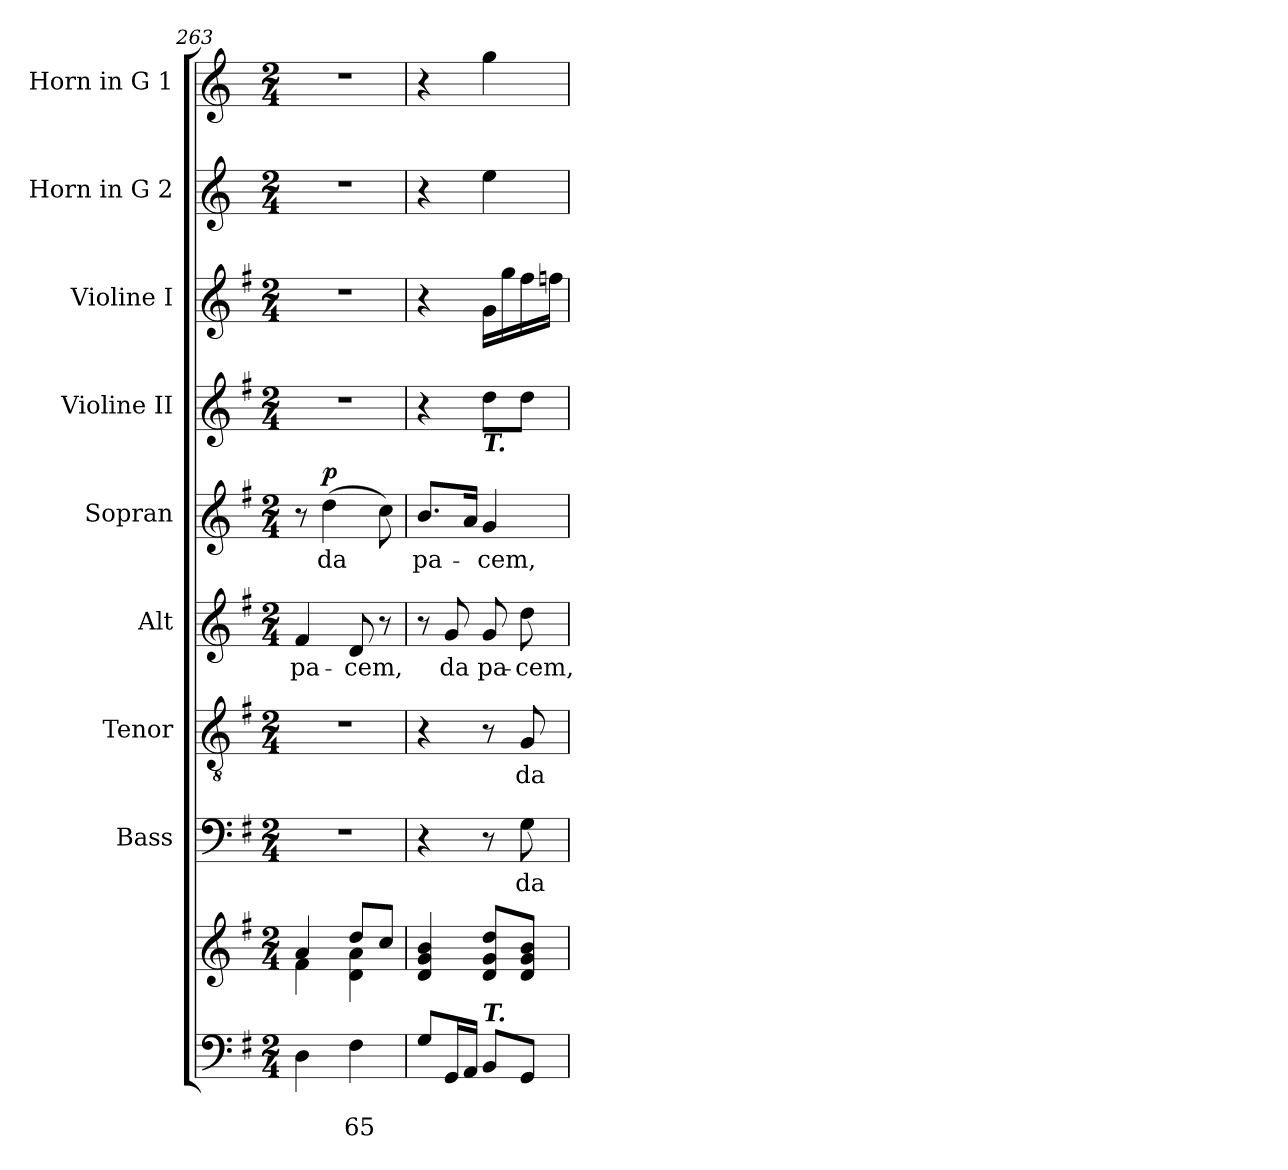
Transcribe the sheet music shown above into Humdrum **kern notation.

**kern	**text	**text	**kern	**kern	**text	**kern	**text	**kern	**text	**kern	**text	**dynam	**kern	**kern	**kern	**kern
*part9	*part9	*part9	*part9	*part8	*part8	*part7	*part7	*part6	*part6	*part5	*part5	*part5	*part4	*part3	*part2	*part1
*staff10	*staff10	*staff10	*staff9	*staff8	*staff8	*staff7	*staff7	*staff6	*staff6	*staff5	*staff5	*staff5	*staff4	*staff3	*staff2	*staff1
*	*	*	*	*I"Bass	*	*I"Tenor	*	*I"Alt	*	*I"Sopran	*	*	*I"Violine II	*I"Violine I	*I"Horn in G 2	*I"Horn in G 1
*	*	*	*	*I'B.	*	*I'T.	*	*I'A.	*	*I'S.	*	*	*I'Vl. II	*I'Vl. I	*	*
*clefF4	*	*	*clefG2	*clefF4	*	*clefGv2	*	*clefG2	*	*clefG2	*	*	*clefG2	*clefG2	*clefG2	*clefG2
*	*	*	*	*	*	*	*	*	*	*	*	*	*	*	*ITrd3c5	*ITrd3c5
*k[f#]	*	*	*k[f#]	*k[f#]	*	*k[f#]	*	*k[f#]	*	*k[f#]	*	*	*k[f#]	*k[f#]	*k[f#]	*k[f#]
*G:	*	*	*G:	*G:	*	*G:	*	*G:	*	*G:	*	*	*G:	*G:	*G:	*G:
*M2/4	*	*	*M2/4	*M2/4	*	*M2/4	*	*M2/4	*	*M2/4	*	*	*M2/4	*M2/4	*M2/4	*M2/4
=263	=263	=263	=263	=263	=263	=263	=263	=263	=263	=263	=263	=263	=263	=263	=263	=263
*	*	*	*^	*	*	*	*	*	*	*	*	*	*	*	*	*
!	!	!	!	!	!	!	!	!	!	!LO:LY:b	!	!	!	!	!	!	!
4D\	.	.	4a/	4f#\	2r	.	2r	.	4f#/	pa-	8r	.	.	2r	2r	2r	2r
!	!	!	!	!	!	!	!	!	!	!	!	!LO:LY:b	!LO:DY:a	!	!	!	!
.	.	.	.	.	.	.	.	.	.	.	(>4dd\	da	p	.	.	.	.
!	!	!LO:LY:b	!	!	!	!	!	!	!	!LO:LY:b	!	!	!	!	!	!	!
4F#\	.	65	8dd/L	4d\ 4a\	.	.	.	.	8d/	-cem,	.	.	.	.	.	.	.
.	.	.	8cc/J	.	.	.	.	.	8r	.	8cc\)	.	.	.	.	.	.
*	*	*	*v	*v	*	*	*	*	*	*	*	*	*	*	*	*	*
=264	=264	=264	=264	=264	=264	=264	=264	=264	=264	=264	=264	=264	=264	=264	=264	=264
!	!	!	!	!	!	!	!	!	!	!	!LO:LY:b	!	!	!	!	!
8G/L	.	.	4d/ 4g/ 4b/	4r	.	4r	.	8r	.	8.b/L	pa-	.	4r	4r	4r	4r
!	!	!	!	!	!	!	!	!	!LO:LY:b	!	!	!	!	!	!	!
16GG/L	.	.	.	.	.	.	.	8g/	da	.	.	.	.	.	.	.
16AA/JJ	.	.	.	.	.	.	.	.	.	16a/Jk	.	.	.	.	.	.
!	!	!	!	!	!	!	!	!	!	!	!	!	!LO:TX:b:Bi:t=T.	!	!	!
!LO:TX:a:Bi:t=T.	!	!	!	!	!	!	!	!	!	!	!	!	!	!	!	!
!	!	!	!	!	!	!	!	!	!LO:LY:b	!	!LO:LY:b	!	!	!	!	!
8BB/L	.	.	8d/ 8g/ 8dd/L	8r	.	8r	.	8g/	pa-	4g/	-cem,	.	8dd\L	16g\LL	4b\	4dd\
.	.	.	.	.	.	.	.	.	.	.	.	.	.	16gg\	.	.
!	!	!	!	!	!LO:LY:b	!	!LO:LY:b	!	!LO:LY:b	!	!	!	!	!	!	!
8GG/J	.	.	8d/ 8g/ 8b/J	8G\	da	8G/	da	8dd\	-cem,	.	.	.	8dd\J	16ff#\	.	.
.	.	.	.	.	.	.	.	.	.	.	.	.	.	16ffn\JJ	.	.
=	=	=	=	=	=	=	=	=	=	=	=	=	=	=	=	=
*-	*-	*-	*-	*-	*-	*-	*-	*-	*-	*-	*-	*-	*-	*-	*-	*-
